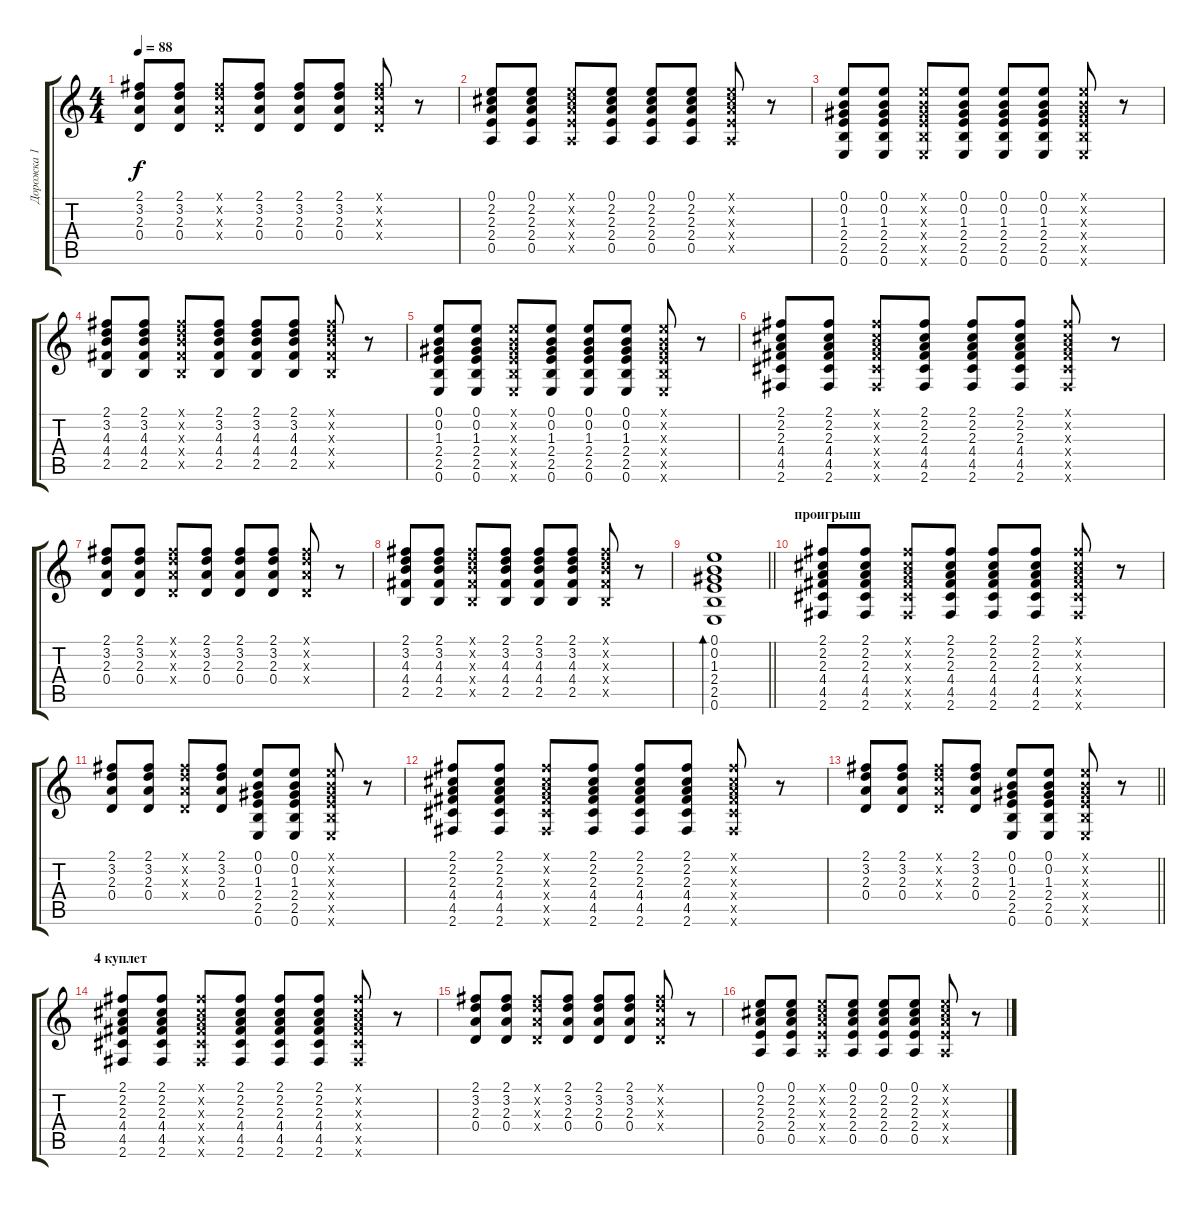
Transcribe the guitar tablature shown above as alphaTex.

\track ("Дорожка 1" "Дорожка 1") {instrument acousticguitarsteel}
\staff {score tabs}
\tuning (E4 B3 G3 D3 A2 E2) {hide}
\ts (4 4)
\tempo 88
\clef g2
\ks c
(2.1 3.2 2.3 0.4).8{dy f} (2.1 3.2 2.3 0.4).8 (2.1{x} 3.2{x} 2.3{x} 0.4{x}).8 (2.1 3.2 2.3 0.4).8 (2.1 3.2 2.3 0.4).8 (2.1 3.2 2.3 0.4).8 (2.1{x} 3.2{x} 2.3{x} 0.4{x}).8 r.8 |
(0.1 2.2 2.3 2.4 0.5).8 (0.1 2.2 2.3 2.4 0.5).8 (0.1{x} 2.2{x} 2.3{x} 2.4{x} 0.5{x}).8 (0.1 2.2 2.3 2.4 0.5).8 (0.1 2.2 2.3 2.4 0.5).8 (0.1 2.2 2.3 2.4 0.5).8 (0.1{x} 2.2{x} 2.3{x} 2.4{x} 0.5{x}).8 r.8 |
(0.1 0.2 1.3 2.4 2.5 0.6).8 (0.1 0.2 1.3 2.4 2.5 0.6).8 (0.1{x} 0.2{x} 1.3{x} 2.4{x} 2.5{x} 0.6{x}).8 (0.1 0.2 1.3 2.4 2.5 0.6).8 (0.1 0.2 1.3 2.4 2.5 0.6).8 (0.1 0.2 1.3 2.4 2.5 0.6).8 (0.1{x} 0.2{x} 1.3{x} 2.4{x} 2.5{x} 0.6{x}).8 r.8 |
(2.1 3.2 4.3 4.4 2.5).8 (2.1 3.2 4.3 4.4 2.5).8 (2.1{x} 3.2{x} 4.3{x} 4.4{x} 2.5{x}).8 (2.1 3.2 4.3 4.4 2.5).8 (2.1 3.2 4.3 4.4 2.5).8 (2.1 3.2 4.3 4.4 2.5).8 (2.1{x} 3.2{x} 4.3{x} 4.4{x} 2.5{x}).8 r.8 |
(0.1 0.2 1.3 2.4 2.5 0.6).8 (0.1 0.2 1.3 2.4 2.5 0.6).8 (0.1{x} 0.2{x} 1.3{x} 2.4{x} 2.5{x} 0.6{x}).8 (0.1 0.2 1.3 2.4 2.5 0.6).8 (0.1 0.2 1.3 2.4 2.5 0.6).8 (0.1 0.2 1.3 2.4 2.5 0.6).8 (0.1{x} 0.2{x} 1.3{x} 2.4{x} 2.5{x} 0.6{x}).8 r.8 |
(2.1 2.2 2.3 4.4 4.5 2.6).8 (2.1 2.2 2.3 4.4 4.5 2.6).8 (2.1{x} 2.2{x} 2.3{x} 4.4{x} 4.5{x} 2.6{x}).8 (2.1 2.2 2.3 4.4 4.5 2.6).8 (2.1 2.2 2.3 4.4 4.5 2.6).8 (2.1 2.2 2.3 4.4 4.5 2.6).8 (2.1{x} 2.2{x} 2.3{x} 4.4{x} 4.5{x} 2.6{x}).8 r.8 |
(2.1 3.2 2.3 0.4).8 (2.1 3.2 2.3 0.4).8 (2.1{x} 3.2{x} 2.3{x} 0.4{x}).8 (2.1 3.2 2.3 0.4).8 (2.1 3.2 2.3 0.4).8 (2.1 3.2 2.3 0.4).8 (2.1{x} 3.2{x} 2.3{x} 0.4{x}).8 r.8 |
(2.1 3.2 4.3 4.4 2.5).8 (2.1 3.2 4.3 4.4 2.5).8 (2.1{x} 3.2{x} 4.3{x} 4.4{x} 2.5{x}).8 (2.1 3.2 4.3 4.4 2.5).8 (2.1 3.2 4.3 4.4 2.5).8 (2.1 3.2 4.3 4.4 2.5).8 (2.1{x} 3.2{x} 4.3{x} 4.4{x} 2.5{x}).8 r.8 |
\barLineRight lightlight
(0.1 0.2 1.3 2.4 2.5 0.6).1{bd 60} |
\section ("" "проигрыш")
(2.1 2.2 2.3 4.4 4.5 2.6).8 (2.1 2.2 2.3 4.4 4.5 2.6).8 (2.1{x} 2.2{x} 2.3{x} 4.4{x} 4.5{x} 2.6{x}).8 (2.1 2.2 2.3 4.4 4.5 2.6).8 (2.1 2.2 2.3 4.4 4.5 2.6).8 (2.1 2.2 2.3 4.4 4.5 2.6).8 (2.1{x} 2.2{x} 2.3{x} 4.4{x} 4.5{x} 2.6{x}).8 r.8 |
(2.1 3.2 2.3 0.4).8 (2.1 3.2 2.3 0.4).8 (2.1{x} 3.2{x} 2.3{x} 0.4{x}).8 (2.1 3.2 2.3 0.4).8 (0.1 0.2 1.3 2.4 2.5 0.6).8 (0.1 0.2 1.3 2.4 2.5 0.6).8 (0.1{x} 0.2{x} 1.3{x} 2.4{x} 2.5{x} 0.6{x}).8 r.8 |
(2.1 2.2 2.3 4.4 4.5 2.6).8 (2.1 2.2 2.3 4.4 4.5 2.6).8 (2.1{x} 2.2{x} 2.3{x} 4.4{x} 4.5{x} 2.6{x}).8 (2.1 2.2 2.3 4.4 4.5 2.6).8 (2.1 2.2 2.3 4.4 4.5 2.6).8 (2.1 2.2 2.3 4.4 4.5 2.6).8 (2.1{x} 2.2{x} 2.3{x} 4.4{x} 4.5{x} 2.6{x}).8 r.8 |
\barLineRight lightlight
(2.1 3.2 2.3 0.4).8 (2.1 3.2 2.3 0.4).8 (2.1{x} 3.2{x} 2.3{x} 0.4{x}).8 (2.1 3.2 2.3 0.4).8 (0.1 0.2 1.3 2.4 2.5 0.6).8 (0.1 0.2 1.3 2.4 2.5 0.6).8 (0.1{x} 0.2{x} 1.3{x} 2.4{x} 2.5{x} 0.6{x}).8 r.8 |
\section ("" "4 куплет")
(2.1 2.2 2.3 4.4 4.5 2.6).8 (2.1 2.2 2.3 4.4 4.5 2.6).8 (2.1{x} 2.2{x} 2.3{x} 4.4{x} 4.5{x} 2.6{x}).8 (2.1 2.2 2.3 4.4 4.5 2.6).8 (2.1 2.2 2.3 4.4 4.5 2.6).8 (2.1 2.2 2.3 4.4 4.5 2.6).8 (2.1{x} 2.2{x} 2.3{x} 4.4{x} 4.5{x} 2.6{x}).8 r.8 |
(2.1 3.2 2.3 0.4).8 (2.1 3.2 2.3 0.4).8 (2.1{x} 3.2{x} 2.3{x} 0.4{x}).8 (2.1 3.2 2.3 0.4).8 (2.1 3.2 2.3 0.4).8 (2.1 3.2 2.3 0.4).8 (2.1{x} 3.2{x} 2.3{x} 0.4{x}).8 r.8 |
(0.1 2.2 2.3 2.4 0.5).8 (0.1 2.2 2.3 2.4 0.5).8 (0.1{x} 2.2{x} 2.3{x} 2.4{x} 0.5{x}).8 (0.1 2.2 2.3 2.4 0.5).8 (0.1 2.2 2.3 2.4 0.5).8 (0.1 2.2 2.3 2.4 0.5).8 (0.1{x} 2.2{x} 2.3{x} 2.4{x} 0.5{x}).8 r.8
